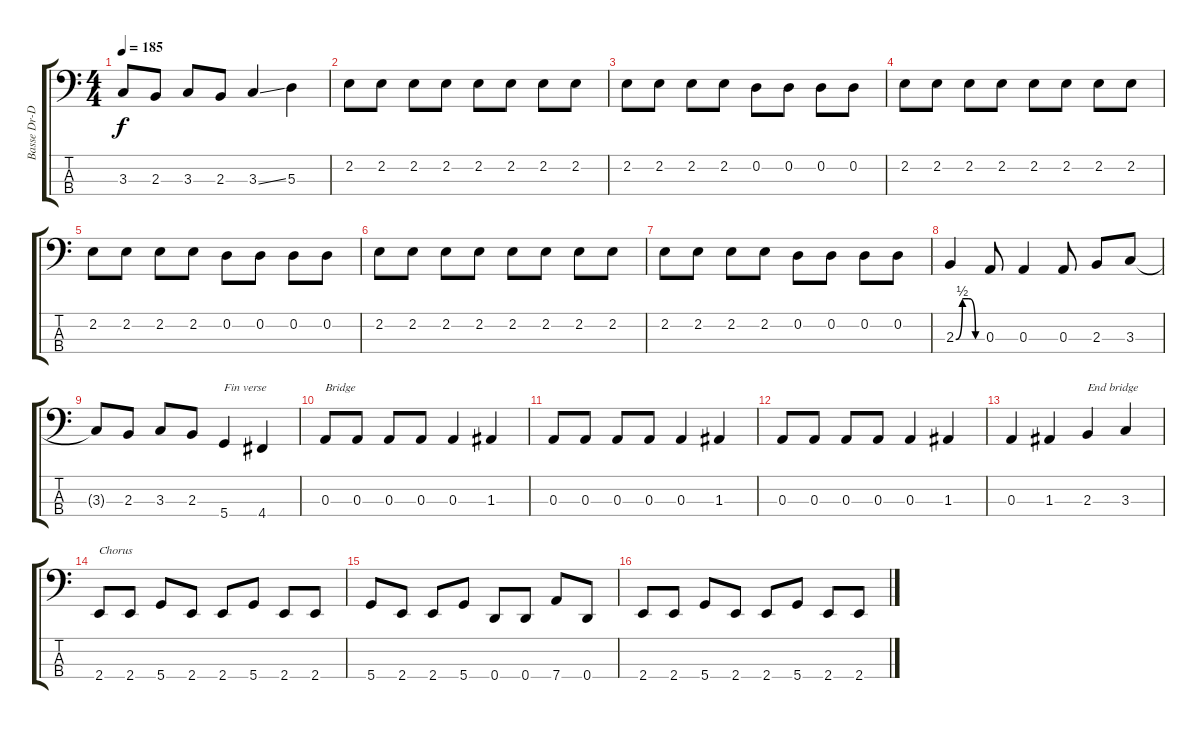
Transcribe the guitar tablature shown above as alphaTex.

\track ("Basse Dr-D" "Basse Dr-D") {instrument slapbass2}
\staff {score tabs}
\tuning (G2 D2 A1 D1) {hide}
\ts (4 4)
\tempo 185
\clef f4
\ks c
3.3{t}.8{dy f} 2.3.8 3.3.8 2.3.8 3.3{ss}.4 5.3.4 |
2.2.8 2.2.8 2.2.8 2.2.8 2.2.8 2.2.8 2.2.8 2.2.8 |
2.2.8 2.2.8 2.2.8 2.2.8 0.2.8 0.2.8 0.2.8 0.2.8 |
2.2.8 2.2.8 2.2.8 2.2.8 2.2.8 2.2.8 2.2.8 2.2.8 |
2.2.8 2.2.8 2.2.8 2.2.8 0.2.8 0.2.8 0.2.8 0.2.8 |
2.2.8 2.2.8 2.2.8 2.2.8 2.2.8 2.2.8 2.2.8 2.2.8 |
2.2.8 2.2.8 2.2.8 2.2.8 0.2.8 0.2.8 0.2.8 0.2.8 |
2.3{be (custom 0 0 15 2 30 2 45 0 60 0)}.4 0.3.8 0.3.4 0.3.8 2.3.8 3.3.8 |
3.3{t}.8 2.3.8 3.3.8 2.3.8 5.4.4{txt "Fin verse"} 4.4.4 |
0.3.8{txt "Bridge"} 0.3.8 0.3.8 0.3.8 0.3.4 1.3.4 |
0.3.8 0.3.8 0.3.8 0.3.8 0.3.4 1.3.4 |
0.3.8 0.3.8 0.3.8 0.3.8 0.3.4 1.3.4 |
0.3.4 1.3.4 2.3.4{txt "End bridge"} 3.3.4 |
2.4.8{txt "Chorus"} 2.4.8 5.4.8 2.4.8 2.4.8 5.4.8 2.4.8 2.4.8 |
5.4.8 2.4.8 2.4.8 5.4.8 0.4.8 0.4.8 7.4.8 0.4.8 |
2.4.8 2.4.8 5.4.8 2.4.8 2.4.8 5.4.8 2.4.8 2.4.8
